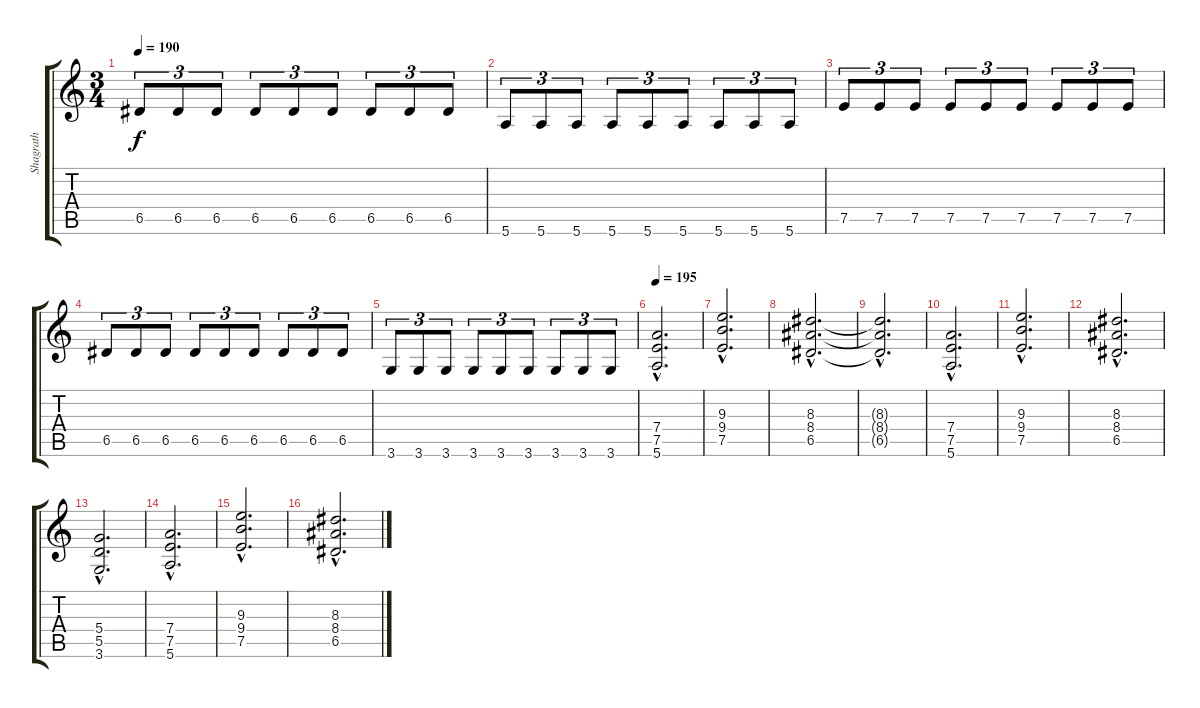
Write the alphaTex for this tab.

\track ("Shagrath" "Shagrath") {instrument distortionguitar}
\staff {score tabs}
\tuning (E4 B3 G3 D3 A2 E2) {hide}
\ts (3 4)
\tempo 190
\clef g2
\ks c
6.5.8{tu (3 2) dy f} 6.5.8{tu (3 2)} 6.5.8{tu (3 2)} 6.5.8{tu (3 2)} 6.5.8{tu (3 2)} 6.5.8{tu (3 2)} 6.5.8{tu (3 2)} 6.5.8{tu (3 2)} 6.5.8{tu (3 2)} |
5.6.8{tu (3 2)} 5.6.8{tu (3 2)} 5.6.8{tu (3 2)} 5.6.8{tu (3 2)} 5.6.8{tu (3 2)} 5.6.8{tu (3 2)} 5.6.8{tu (3 2)} 5.6.8{tu (3 2)} 5.6.8{tu (3 2)} |
7.5.8{tu (3 2)} 7.5.8{tu (3 2)} 7.5.8{tu (3 2)} 7.5.8{tu (3 2)} 7.5.8{tu (3 2)} 7.5.8{tu (3 2)} 7.5.8{tu (3 2)} 7.5.8{tu (3 2)} 7.5.8{tu (3 2)} |
6.5.8{tu (3 2)} 6.5.8{tu (3 2)} 6.5.8{tu (3 2)} 6.5.8{tu (3 2)} 6.5.8{tu (3 2)} 6.5.8{tu (3 2)} 6.5.8{tu (3 2)} 6.5.8{tu (3 2)} 6.5.8{tu (3 2)} |
3.6.8{tu (3 2)} 3.6.8{tu (3 2)} 3.6.8{tu (3 2)} 3.6.8{tu (3 2)} 3.6.8{tu (3 2)} 3.6.8{tu (3 2)} 3.6.8{tu (3 2)} 3.6.8{tu (3 2)} 3.6.8{tu (3 2)} |
\tempo 195
(7.4{hac} 7.5{hac} 5.6{hac}).2{d} |
(9.3{hac} 9.4{hac} 7.5{hac}).2{d} |
(8.3{hac} 8.4{hac} 6.5{hac}).2{d} |
(8.3{hac t} 8.4{hac t} 6.5{hac t}).2{d} |
(7.4{hac} 7.5{hac} 5.6{hac}).2{d} |
(9.3{hac} 9.4{hac} 7.5{hac}).2{d} |
(8.3{hac} 8.4{hac} 6.5{hac}).2{d} |
(5.4{hac} 5.5{hac} 3.6{hac}).2{d} |
(7.4{hac} 7.5{hac} 5.6{hac}).2{d} |
(9.3{hac} 9.4{hac} 7.5{hac}).2{d} |
(8.3{hac} 8.4{hac} 6.5{hac}).2{d}
